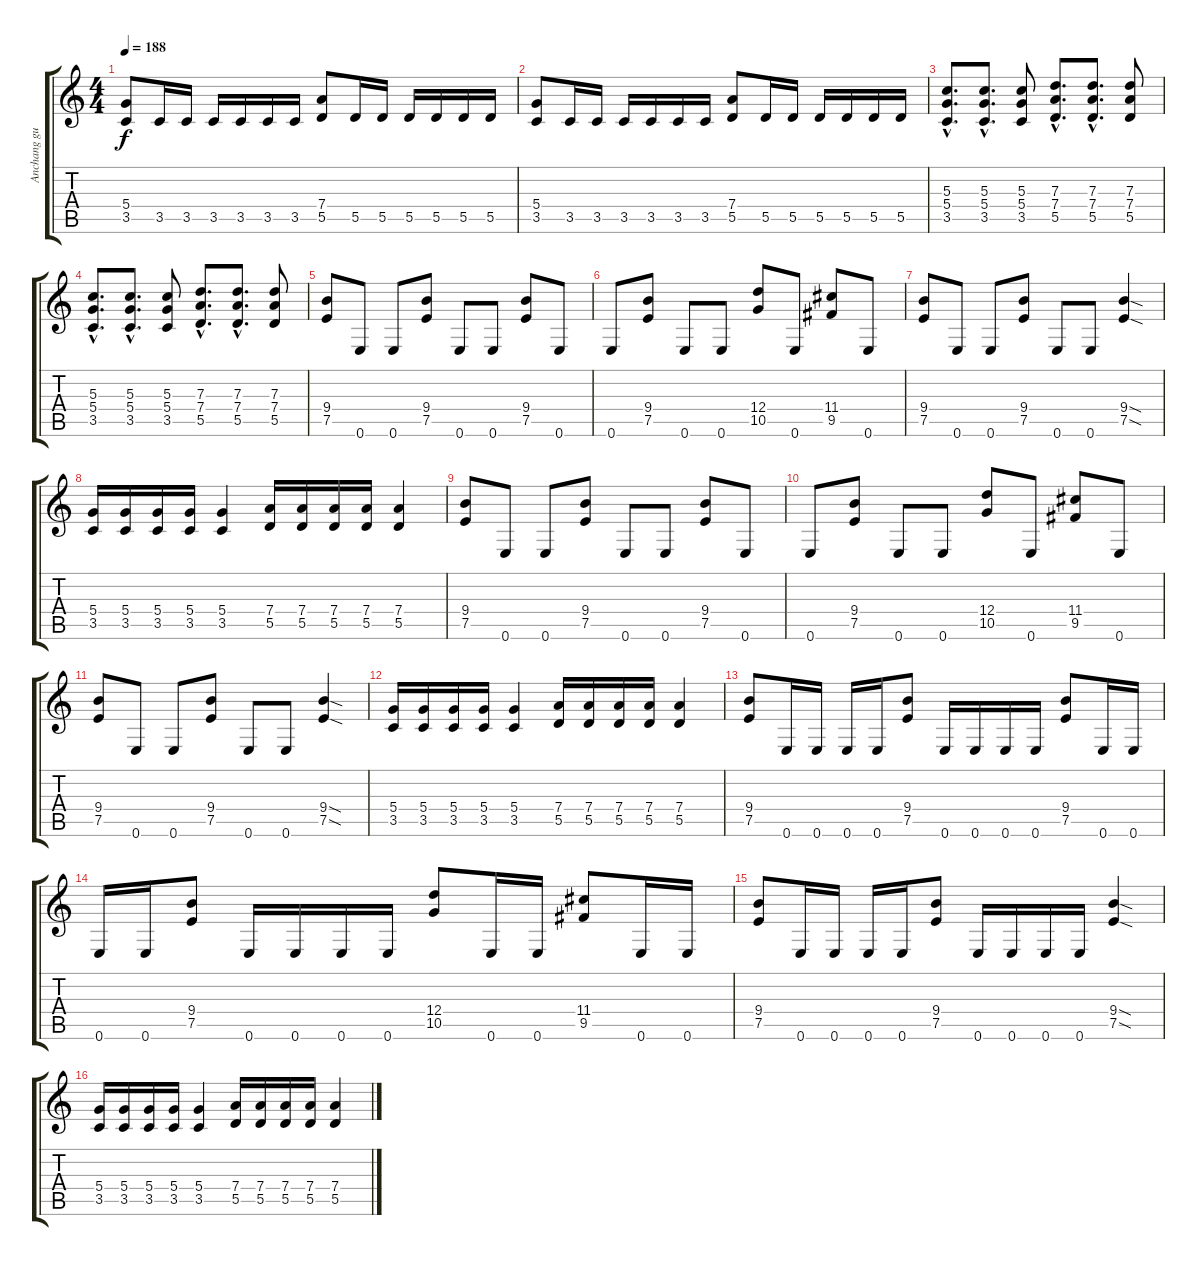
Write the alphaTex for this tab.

\track ("Anchang guitar" "Anchang gu") {instrument distortionguitar}
\staff {score tabs}
\tuning (E4 B3 G3 D3 A2 E2) {hide}
\ts (4 4)
\tempo 188
\clef g2
\ks c
(5.4 3.5).8{dy f} 3.5.16 3.5.16 3.5.16 3.5.16 3.5.16 3.5.16 (7.4 5.5).8 5.5.16 5.5.16 5.5.16 5.5.16 5.5.16 5.5.16 |
(5.4 3.5).8 3.5.16 3.5.16 3.5.16 3.5.16 3.5.16 3.5.16 (7.4 5.5).8 5.5.16 5.5.16 5.5.16 5.5.16 5.5.16 5.5.16 |
(5.3{hac} 5.4{hac} 3.5{hac}).8{d} (5.3{hac} 5.4{hac} 3.5{hac}).8{d} (5.3 5.4 3.5).8 (7.3{hac} 7.4{hac} 5.5{hac}).8{d} (7.3{hac} 7.4{hac} 5.5{hac}).8{d} (7.3 7.4 5.5).8 |
(5.3{hac} 5.4{hac} 3.5{hac}).8{d} (5.3{hac} 5.4{hac} 3.5{hac}).8{d} (5.3 5.4 3.5).8 (7.3{hac} 7.4{hac} 5.5{hac}).8{d} (7.3{hac} 7.4{hac} 5.5{hac}).8{d} (7.3 7.4 5.5).8 |
(9.4 7.5).8 0.6.8 0.6.8 (9.4 7.5).8 0.6.8 0.6.8 (9.4 7.5).8 0.6.8 |
0.6.8 (9.4 7.5).8 0.6.8 0.6.8 (12.4 10.5).8 0.6.8 (11.4 9.5).8 0.6.8 |
(9.4 7.5).8 0.6.8 0.6.8 (9.4 7.5).8 0.6.8 0.6.8 (9.4{sod} 7.5{sod}).4 |
(5.4 3.5).16 (5.4 3.5).16 (5.4 3.5).16 (5.4 3.5).16 (5.4 3.5).4 (7.4 5.5).16 (7.4 5.5).16 (7.4 5.5).16 (7.4 5.5).16 (7.4 5.5).4 |
(9.4 7.5).8 0.6.8 0.6.8 (9.4 7.5).8 0.6.8 0.6.8 (9.4 7.5).8 0.6.8 |
0.6.8 (9.4 7.5).8 0.6.8 0.6.8 (12.4 10.5).8 0.6.8 (11.4 9.5).8 0.6.8 |
(9.4 7.5).8 0.6.8 0.6.8 (9.4 7.5).8 0.6.8 0.6.8 (9.4{sod} 7.5{sod}).4 |
(5.4 3.5).16 (5.4 3.5).16 (5.4 3.5).16 (5.4 3.5).16 (5.4 3.5).4 (7.4 5.5).16 (7.4 5.5).16 (7.4 5.5).16 (7.4 5.5).16 (7.4 5.5).4 |
(9.4 7.5).8 0.6.16 0.6.16 0.6.16 0.6.16 (9.4 7.5).8 0.6.16 0.6.16 0.6.16 0.6.16 (9.4 7.5).8 0.6.16 0.6.16 |
0.6.16 0.6.16 (9.4 7.5).8 0.6.16 0.6.16 0.6.16 0.6.16 (12.4 10.5).8 0.6.16 0.6.16 (11.4 9.5).8 0.6.16 0.6.16 |
(9.4 7.5).8 0.6.16 0.6.16 0.6.16 0.6.16 (9.4 7.5).8 0.6.16 0.6.16 0.6.16 0.6.16 (9.4{sod} 7.5{sod}).4 |
(5.4 3.5).16 (5.4 3.5).16 (5.4 3.5).16 (5.4 3.5).16 (5.4 3.5).4 (7.4 5.5).16 (7.4 5.5).16 (7.4 5.5).16 (7.4 5.5).16 (7.4 5.5).4
